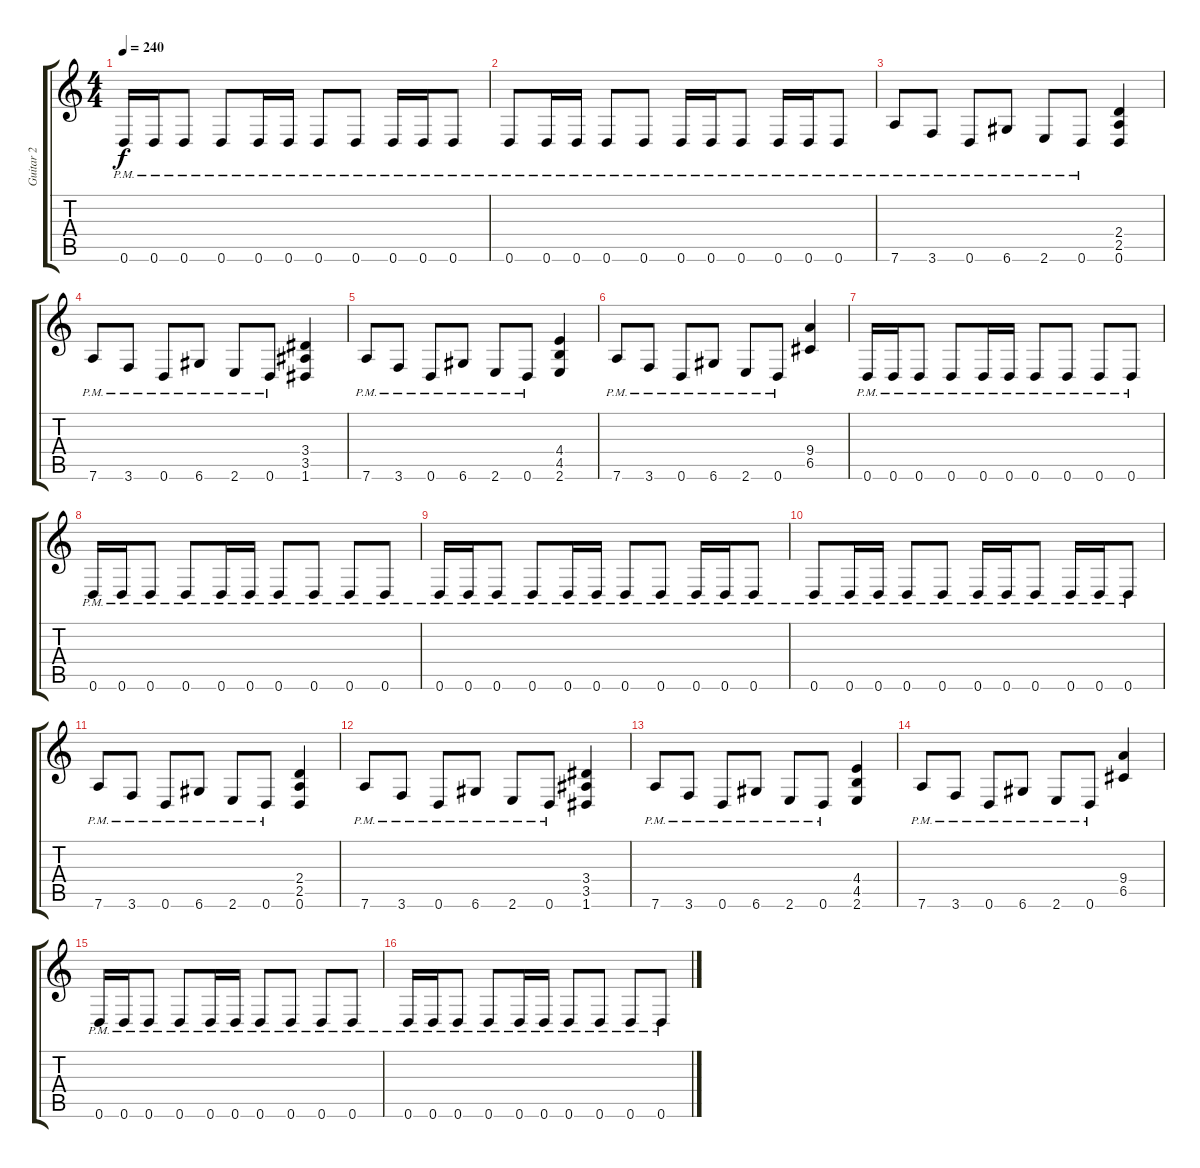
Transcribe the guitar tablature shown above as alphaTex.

\track ("Guitar 2" "Guitar 2") {instrument overdrivenguitar}
\staff {score tabs}
\tuning (D4 A3 F3 C3 G2 D2) {hide}
\ts (4 4)
\tempo 240
\clef g2
\ks c
0.6{pm}.16{dy f} 0.6{pm}.16 0.6{pm}.8 0.6{pm}.8 0.6{pm}.16 0.6{pm}.16 0.6{pm}.8 0.6{pm}.8 0.6{pm}.16 0.6{pm}.16 0.6{pm}.8 |
0.6{pm}.8 0.6{pm}.16 0.6{pm}.16 0.6{pm}.8 0.6{pm}.8 0.6{pm}.16 0.6{pm}.16 0.6{pm}.8 0.6{pm}.16 0.6{pm}.16 0.6{pm}.8 |
7.6{pm}.8 3.6{pm}.8 0.6{pm}.8 6.6{pm}.8 2.6{pm}.8 0.6{pm}.8 (2.4 2.5 0.6).4 |
7.6{pm}.8 3.6{pm}.8 0.6{pm}.8 6.6{pm}.8 2.6{pm}.8 0.6{pm}.8 (3.4 3.5 1.6).4 |
7.6{pm}.8 3.6{pm}.8 0.6{pm}.8 6.6{pm}.8 2.6{pm}.8 0.6{pm}.8 (4.4 4.5 2.6).4 |
7.6{pm}.8 3.6{pm}.8 0.6{pm}.8 6.6{pm}.8 2.6{pm}.8 0.6{pm}.8 (9.4 6.5).4 |
0.6{pm}.16 0.6{pm}.16 0.6{pm}.8 0.6{pm}.8 0.6{pm}.16 0.6{pm}.16 0.6{pm}.8 0.6{pm}.8 0.6{pm}.8 0.6{pm}.8 |
0.6{pm}.16 0.6{pm}.16 0.6{pm}.8 0.6{pm}.8 0.6{pm}.16 0.6{pm}.16 0.6{pm}.8 0.6{pm}.8 0.6{pm}.8 0.6{pm}.8 |
0.6{pm}.16 0.6{pm}.16 0.6{pm}.8 0.6{pm}.8 0.6{pm}.16 0.6{pm}.16 0.6{pm}.8 0.6{pm}.8 0.6{pm}.16 0.6{pm}.16 0.6{pm}.8 |
0.6{pm}.8 0.6{pm}.16 0.6{pm}.16 0.6{pm}.8 0.6{pm}.8 0.6{pm}.16 0.6{pm}.16 0.6{pm}.8 0.6{pm}.16 0.6{pm}.16 0.6{pm}.8 |
7.6{pm}.8 3.6{pm}.8 0.6{pm}.8 6.6{pm}.8 2.6{pm}.8 0.6{pm}.8 (2.4 2.5 0.6).4 |
7.6{pm}.8 3.6{pm}.8 0.6{pm}.8 6.6{pm}.8 2.6{pm}.8 0.6{pm}.8 (3.4 3.5 1.6).4 |
7.6{pm}.8 3.6{pm}.8 0.6{pm}.8 6.6{pm}.8 2.6{pm}.8 0.6{pm}.8 (4.4 4.5 2.6).4 |
7.6{pm}.8 3.6{pm}.8 0.6{pm}.8 6.6{pm}.8 2.6{pm}.8 0.6{pm}.8 (9.4 6.5).4 |
0.6{pm}.16 0.6{pm}.16 0.6{pm}.8 0.6{pm}.8 0.6{pm}.16 0.6{pm}.16 0.6{pm}.8 0.6{pm}.8 0.6{pm}.8 0.6{pm}.8 |
0.6{pm}.16 0.6{pm}.16 0.6{pm}.8 0.6{pm}.8 0.6{pm}.16 0.6{pm}.16 0.6{pm}.8 0.6{pm}.8 0.6{pm}.8 0.6{pm}.8
